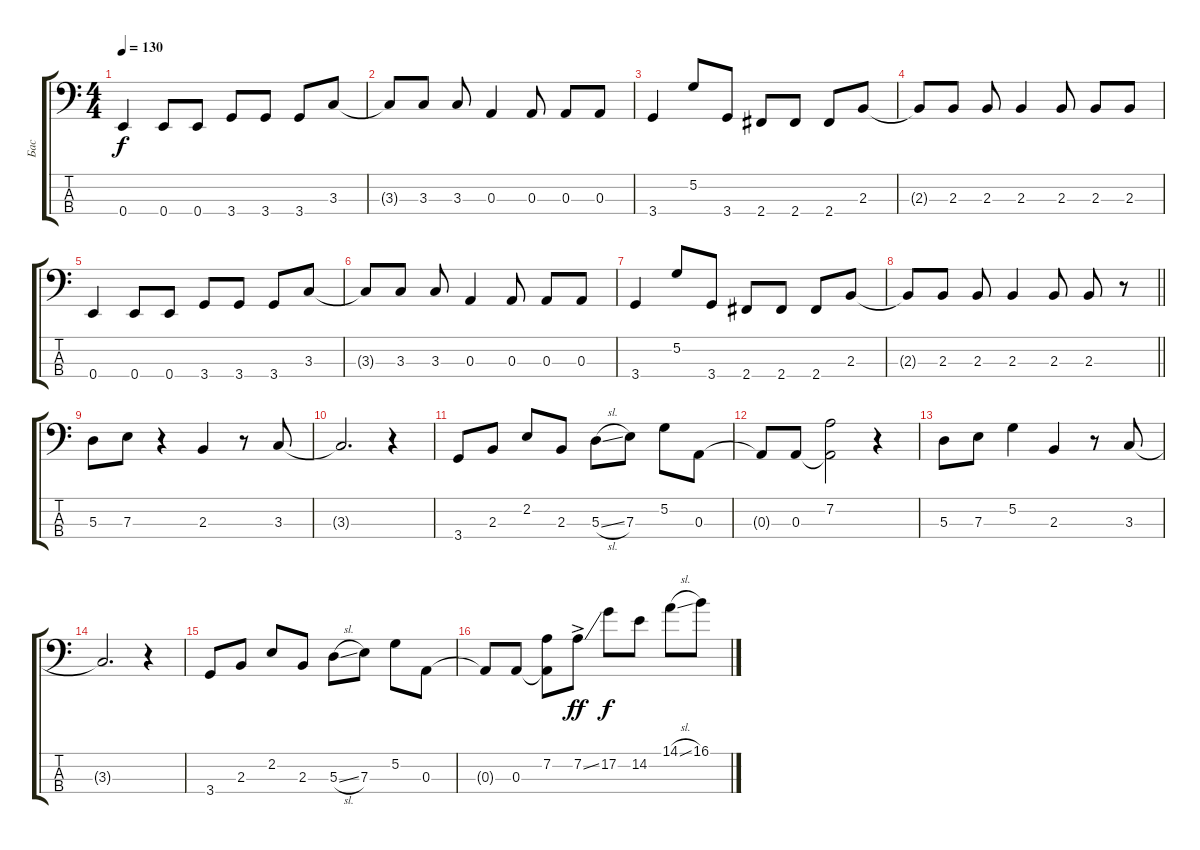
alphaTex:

\track ("Бас" "Бас") {instrument electricbassfinger}
\staff {score tabs}
\tuning (G2 D2 A1 E1) {hide}
\ts (4 4)
\tempo 130
\clef f4
\ks c
0.4.4{dy f} 0.4.8 0.4.8 3.4.8 3.4.8 3.4.8 3.3.8 |
3.3{t}.8 3.3.8 3.3.8 0.3.4 0.3.8 0.3.8 0.3.8 |
3.4.4 5.2.8 3.4.8 2.4.8 2.4.8 2.4.8 2.3.8 |
2.3{t}.8 2.3.8 2.3.8 2.3.4 2.3.8 2.3.8 2.3.8 |
0.4.4 0.4.8 0.4.8 3.4.8 3.4.8 3.4.8 3.3.8 |
3.3{t}.8 3.3.8 3.3.8 0.3.4 0.3.8 0.3.8 0.3.8 |
3.4.4 5.2.8 3.4.8 2.4.8 2.4.8 2.4.8 2.3.8 |
\barLineRight lightlight
2.3{t}.8 2.3.8 2.3.8 2.3.4 2.3.8 2.3.8 r.8 |
5.3.8 7.3.8 r.4 2.3.4 r.8 3.3.8 |
3.3{t}.2{d} r.4 |
3.4.8 2.3.8 2.2.8 2.3.8 5.3{sl}.8 7.3.8 5.2.8 0.3.8 |
0.3{t}.8 0.3.8 (7.2 0.3{t}).2 r.4 |
5.3.8 7.3.8 5.2.4 2.3.4 r.8 3.3.8 |
3.3{t}.2{d} r.4 |
3.4.8 2.3.8 2.2.8 2.3.8 5.3{sl}.8 7.3.8 5.2.8 0.3.8 |
0.3{t}.8 0.3.8 (7.2 0.3{t}).8 7.2{ss ac}.8{dy ff} 17.2.8{dy f} 14.2.8 14.1{sl}.8 16.1.8
